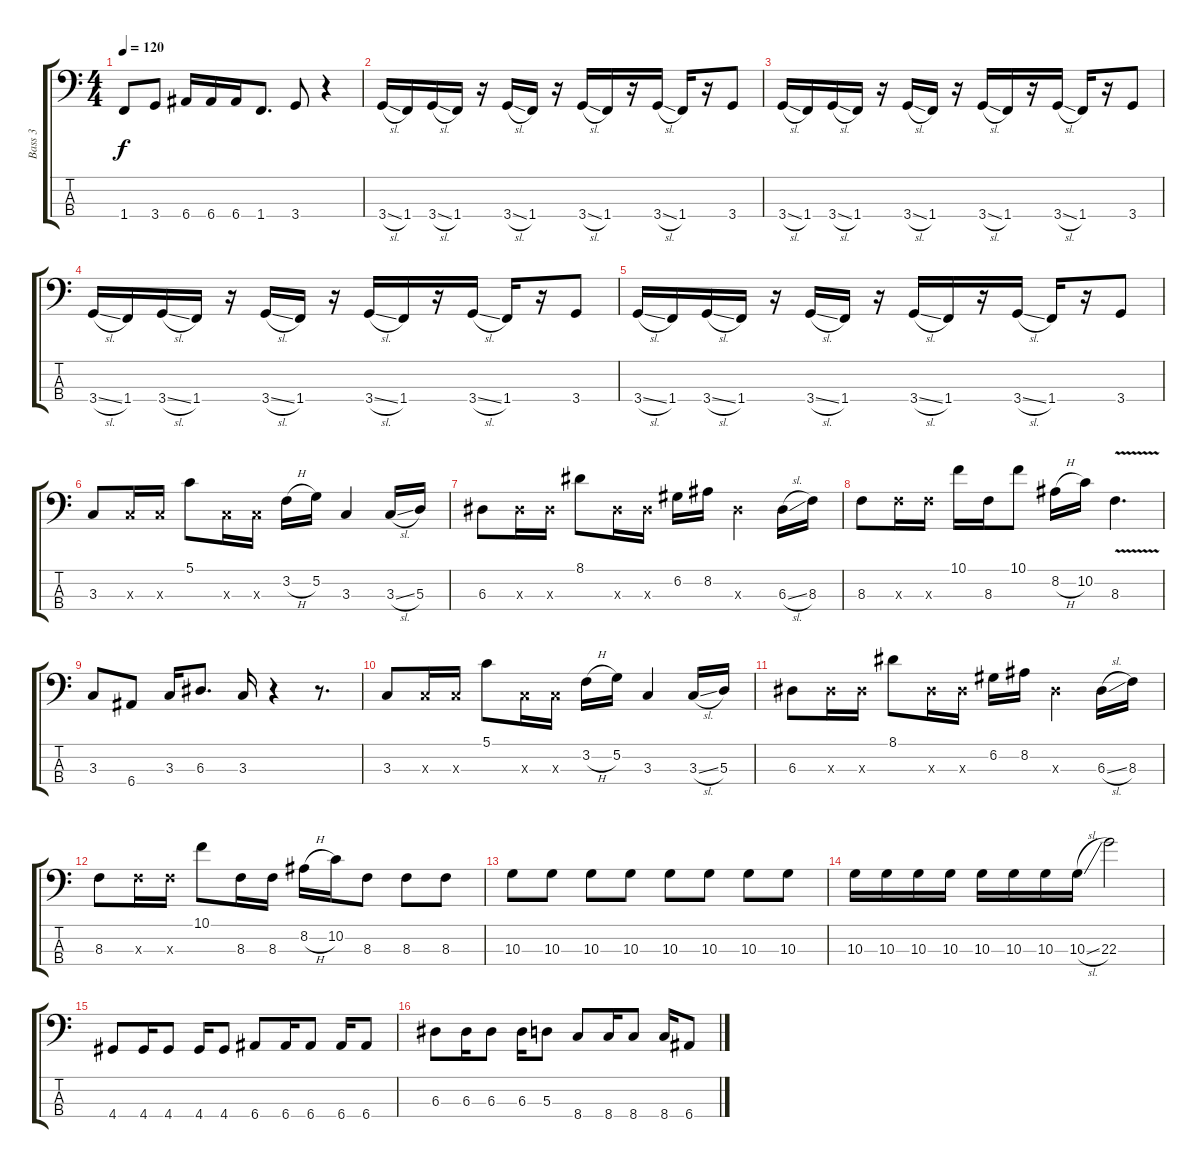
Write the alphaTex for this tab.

\track ("Bass 3" "Bass 3") {instrument slapbass1}
\staff {score tabs}
\tuning (G2 D2 A1 E1) {hide}
\ts (4 4)
\tempo 120
\clef f4
\ks c
1.4{t}.8{dy f} 3.4.8 6.4.16 6.4.16 6.4.16 1.4.8{d} 3.4.8 r.4 |
3.4{sl}.16 1.4.16 3.4{sl}.16 1.4.16 r.16 3.4{sl}.16 1.4.16 r.16 3.4{sl}.16 1.4.16 r.16 3.4{sl}.16 1.4.16 r.16 3.4.8 |
3.4{sl}.16 1.4.16 3.4{sl}.16 1.4.16 r.16 3.4{sl}.16 1.4.16 r.16 3.4{sl}.16 1.4.16 r.16 3.4{sl}.16 1.4.16 r.16 3.4.8 |
3.4{sl}.16 1.4.16 3.4{sl}.16 1.4.16 r.16 3.4{sl}.16 1.4.16 r.16 3.4{sl}.16 1.4.16 r.16 3.4{sl}.16 1.4.16 r.16 3.4.8 |
3.4{sl}.16 1.4.16 3.4{sl}.16 1.4.16 r.16 3.4{sl}.16 1.4.16 r.16 3.4{sl}.16 1.4.16 r.16 3.4{sl}.16 1.4.16 r.16 3.4.8 |
3.3.8{instrument slapbass1} 3.3{x}.16 3.3{x}.16 5.1.8 3.3{x}.16 3.3{x}.16 3.2{h}.16 5.2.16 3.3.4 3.3{sl}.16 5.3.16 |
6.3.8 6.3{x}.16 6.3{x}.16 8.1.8 6.3{x}.16 6.3{x}.16 6.2.16 8.2.16 6.3{x}.4 6.3{sl}.16 8.3.16 |
8.3.8 8.3{x}.16 8.3{x}.16 10.1.16 8.3.16 10.1.8 8.2{h}.16 10.2.16 8.3{v}.4{d} |
3.3.8 6.4.8 3.3.16 6.3.8{d} 3.3.16 r.4 r.8{d} |
3.3.8 3.3{x}.16 3.3{x}.16 5.1.8 3.3{x}.16 3.3{x}.16 3.2{h}.16 5.2.16 3.3.4 3.3{sl}.16 5.3.16 |
6.3.8 6.3{x}.16 6.3{x}.16 8.1.8 6.3{x}.16 6.3{x}.16 6.2.16 8.2.16 6.3{x}.4 6.3{sl}.16 8.3.16 |
8.3.8 8.3{x}.16 8.3{x}.16 10.1.8 8.3.16 8.3.16 8.2{h}.16 10.2.16 8.3.8 8.3.8 8.3.8 |
10.3.8{instrument electricbassfinger} 10.3.8 10.3.8 10.3.8 10.3.8 10.3.8 10.3.8 10.3.8 |
10.3.16 10.3.16 10.3.16 10.3.16 10.3.16 10.3.16 10.3.16 10.3{sl}.16 22.3.2 |
4.4.8 4.4.16 4.4.8 4.4.16 4.4.8 6.4.8 6.4.16 6.4.8 6.4.16 6.4.8 |
6.3.8 6.3.16 6.3.8 6.3.16 5.3.8 8.4.8 8.4.16 8.4.8 8.4.16 6.4.8
